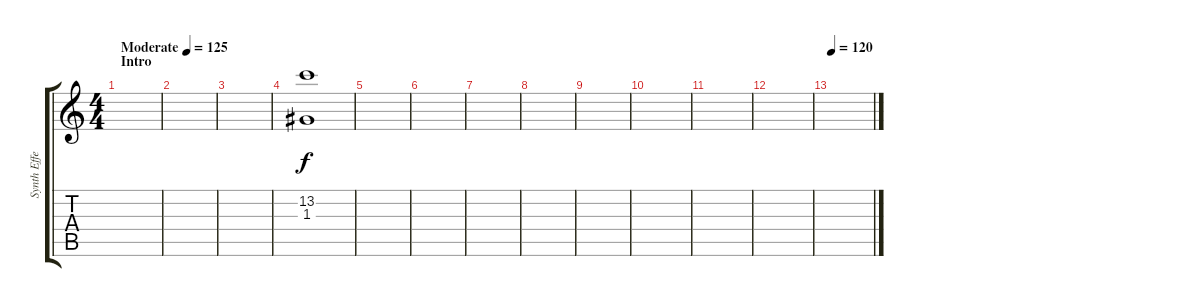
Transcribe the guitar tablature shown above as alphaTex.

\track ("Synth Effects" "Synth Effe") {instrument acousticguitarsteel}
\staff {score tabs}
\tuning (E4 B3 G3 D3 A2 E2) {hide}
\ts (4 4)
\section ("" "Intro")
\tempo (125 "Moderate")
\clef g2
\ks c
|
|
|
(13.2 1.3).1{volume 15 instrument reversecymbal} |
|
|
|
|
|
|
|
|
\tempo 120
